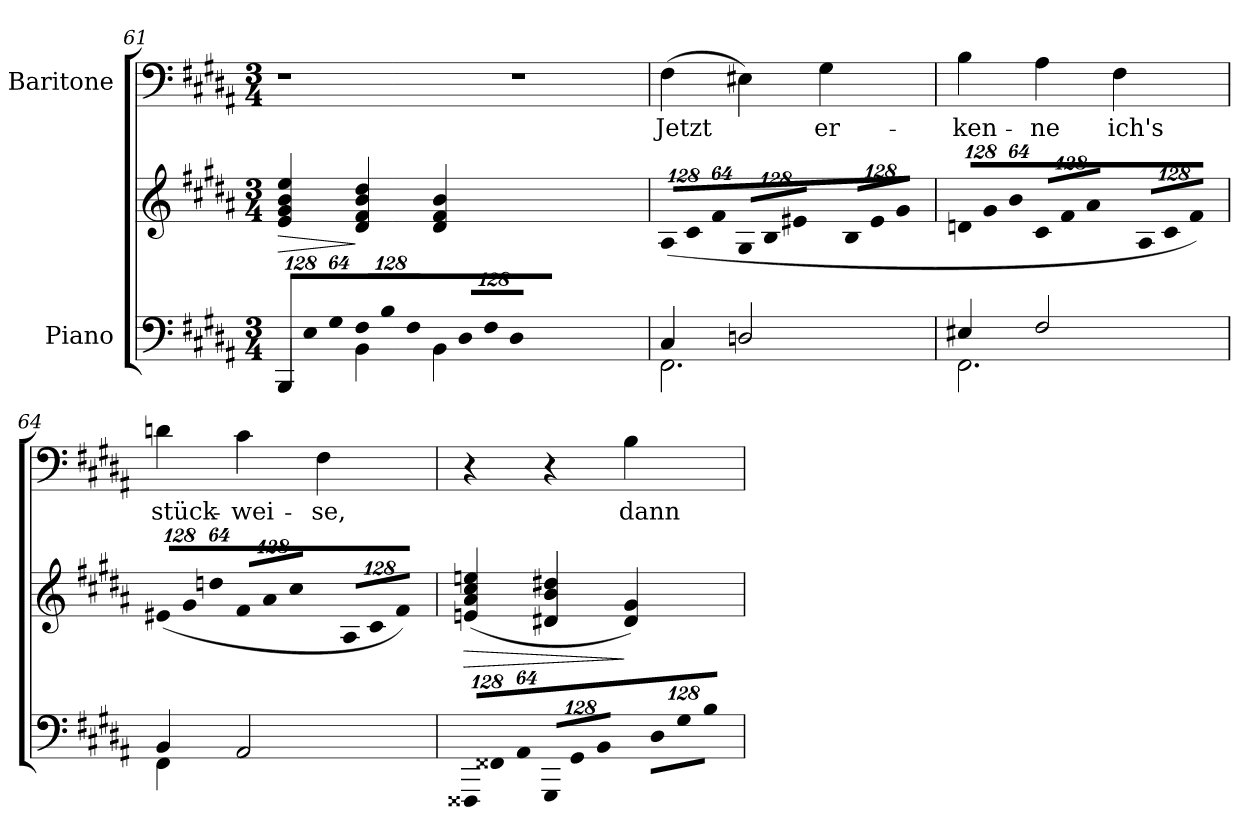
**kern	**kern	**dynam	**kern	**text
*part2	*part2	*part2	*part1	*part1
*staff3	*staff2	*staff2/3	*staff1	*staff1
*I"Piano	*	*	*I"Baritone	*
!!LO:LB:g=z
*clefF4	*clefG2	*	*clefF4	*
*k[f#c#g#d#a#]	*k[f#c#g#d#a#]	*	*k[f#c#g#d#a#]	*
*B:	*B:	*	*B:	*
*M3/4	*M3/4	*	*M3/4	*
*Xbrackettup	*	*	*	*
=61	=61	=61	=61	=61
!LO:N:vis=8	!	!LO:HP:b	!LO:N:vis=1	!
*^	*	*	*	*
1024%85BBBi/L	4BBBi/	4ei/ 4g#i 4bi 4eei	>	2.r	.
!LO:N:vis=8	!	!	!	!	!
1024%85Ei/	.	.	.	.	.
!LO:N:vis=8	!	!	!	!	!
512%43G#i/J	.	.	.	.	.
!LO:N:vis=8	!	!	!	!	!
1024%85F#i/L	4BBi\	4d#i/ 4f#i 4bi 4dd#i	]	.	.
!LO:N:vis=8	!	!	!	!	!
1024%85Bi/	.	.	.	.	.
!LO:N:vis=8	!	!	!	!	!
512%43F#i/J	.	.	.	.	.
!LO:N:vis=8	!	!	!	!	!
1024%85D#i/L	4BBi\	4d#i/ 4f#i 4bi	.	.	.
!LO:N:vis=8	!	!	!	!	!
1024%85F#i/	.	.	.	.	.
!LO:N:vis=8	!	!	!	!	!
512%43D#i/J	.	.	.	.	.
!	!	!	!	!LO:N:vis=1	!
2.ryy	2.ryy	2.ryy	.	2.r	.
=62	=62	=62	=62	=62	=62
*	*	*Xbrackettup	*	*	*
!	!	!LO:N:vis=8	!	!	!
!	!	!	!	!	!LO:LY:b:color=#000000
4C#i/	2.FF#i\	(1024%85A#i/L	.	(4F#i\	Jetzt
!	!	!LO:N:vis=8	!	!	!
.	.	1024%85c#i/	.	.	.
!	!	!LO:N:vis=8	!	!	!
.	.	512%43f#i/J	.	.	.
!	!	!LO:N:vis=8	!	!	!
2Dni/	.	1024%85G#i/L	.	4E#Xi\)	.
!	!	!LO:N:vis=8	!	!	!
.	.	1024%85Bi/	.	.	.
!	!	!LO:N:vis=8	!	!	!
.	.	512%43e#Xi/J	.	.	.
!	!	!LO:N:vis=8	!	!	!
!	!	!	!	!	!LO:LY:b:color=#000000
.	.	1024%85Bi/L	.	4G#i\	er-
!	!	!LO:N:vis=8	!	!	!
.	.	1024%85e#i/	.	.	.
!	!	!LO:N:vis=8	!	!	!
.	.	512%43g#i/J	.	.	.
=63	=63	=63	=63	=63	=63
!	!	!LO:N:vis=8	!	!	!
!	!	!	!	!	!LO:LY:b:color=#000000
4E#Xi/	2.FF#i\	1024%85dni/L	.	4Bi\	-ken-
!	!	!LO:N:vis=8	!	!	!
.	.	1024%85g#i/	.	.	.
!	!	!LO:N:vis=8	!	!	!
.	.	512%43bi/J	.	.	.
!	!	!LO:N:vis=8	!	!	!
!	!	!	!	!	!LO:LY:b:color=#000000
2F#i/	.	1024%85c#i/L	.	4A#i\	-ne
!	!	!LO:N:vis=8	!	!	!
.	.	1024%85f#i/	.	.	.
!	!	!LO:N:vis=8	!	!	!
.	.	512%43a#i/J	.	.	.
!	!	!LO:N:vis=8	!	!	!
!	!	!	!	!	!LO:LY:b:color=#000000
.	.	1024%85A#i/L	.	4F#i\	ich's
!	!	!LO:N:vis=8	!	!	!
.	.	1024%85c#i/	.	.	.
!	!	!LO:N:vis=8	!	!	!
.	.	512%43f#i/J)	.	.	.
=64	=64	=64	=64	=64	=64
!	!	!LO:N:vis=8	!	!	!
!	!	!	!	!	!LO:LY:b:color=#000000
4BBi/	4FF#i\	(1024%85e#Xi/L	.	4dni\	stück-
!	!	!LO:N:vis=8	!	!	!
.	.	1024%85g#i/	.	.	.
!	!	!LO:N:vis=8	!	!	!
.	.	512%43ddni/J	.	.	.
!	!	!LO:N:vis=8	!	!	!
!	!	!	!	!	!LO:LY:b:color=#000000
2AA#i/	2ryy	1024%85f#i/L	.	4c#i\	-wei-
!	!	!LO:N:vis=8	!	!	!
.	.	1024%85a#i/	.	.	.
!	!	!LO:N:vis=8	!	!	!
.	.	512%43cc#i/J	.	.	.
!	!	!LO:N:vis=8	!	!	!
!	!	!	!	!	!LO:LY:b:color=#000000
.	.	1024%85A#i/L	.	4F#i\	-se,
!	!	!LO:N:vis=8	!	!	!
.	.	1024%85c#i/	.	.	.
!	!	!LO:N:vis=8	!	!	!
.	.	512%43f#i/J)	.	.	.
*v	*v	*	*	*	*
=65	=65	=65	=65	=65
!LO:N:vis=8	!	!LO:HP:b	!	!
1024%85FFF##Xi/L	(4eni/ 4a#i 4cc#i 4eeni	>	4r	.
!LO:N:vis=8	!	!	!	!
1024%85FF##Xi/	.	.	.	.
!LO:N:vis=8	!	!	!	!
512%43AA#i/J	.	.	.	.
!LO:N:vis=8	!	!	!	!
1024%85GGG#i/L	4d#Xi/ 4bi 4dd#Xi	.	4r	.
!LO:N:vis=8	!	!	!	!
1024%85GG#i/	.	.	.	.
!LO:N:vis=8	!	!	!	!
512%43BBi/J	.	.	.	.
!LO:N:vis=8	!	!	!	!
!	!	!	!	!LO:LY:b:color=#000000
1024%85D#i\L	4d#i/ 4g#i)	]	4Bi\	dann
!LO:N:vis=8	!	!	!	!
1024%85G#i\	.	.	.	.
!LO:N:vis=8	!	!	!	!
512%43Bi\J	.	.	.	.
=	=	=	=	=
*-	*-	*-	*-	*-
